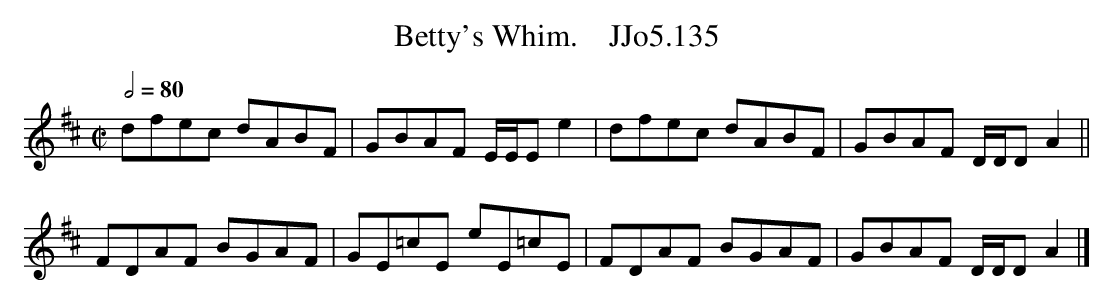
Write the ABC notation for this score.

X:1
T:Betty's Whim.    JJo5.135
Q:1/2=80
M:C|
L:1/8
K:D
dfec dABF|GBAF E/E/E e2|dfec dABF|GBAF D/D/D A2 ||
FDAF BGAF|GE=cE eE=cE|FDAF BGAF|GBAF D/D/D A2 |]
